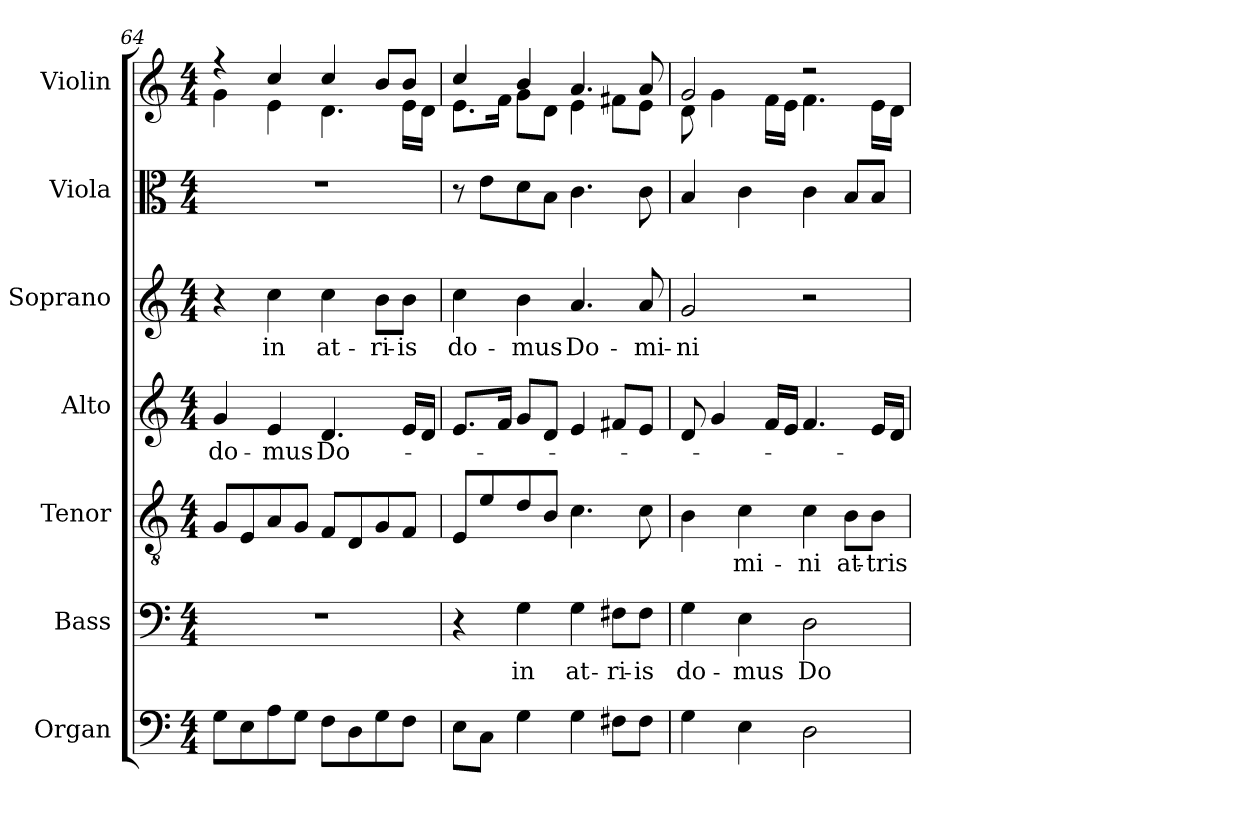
**kern	**kern	**text	**kern	**text	**kern	**text	**kern	**text	**kern	**kern
*part7	*part6	*part6	*part5	*part5	*part4	*part4	*part3	*part3	*part2	*part1
*staff7	*staff6	*staff6	*staff5	*staff5	*staff4	*staff4	*staff3	*staff3	*staff2	*staff1
*I"Organ	*I"Bass	*	*I"Tenor	*	*I"Alto	*	*I"Soprano	*	*I"Viola	*I"Violin
*I'Org.	*I'B.	*	*I'T.	*	*I'A.	*	*I'S.	*	*I'Vla.	*I'Vln.
*clefF4	*clefF4	*	*clefGv2	*	*clefG2	*	*clefG2	*	*clefC3	*clefG2
*k[]	*k[]	*	*k[]	*	*k[]	*	*k[]	*	*k[]	*k[]
*M4/4	*M4/4	*	*M4/4	*	*M4/4	*	*M4/4	*	*M4/4	*M4/4
=64	=64	=64	=64	=64	=64	=64	=64	=64	=64	=64
!	!	!	!	!	!	!LO:LY:b	!	!	!	!
*	*	*	*	*	*	*	*	*	*	*^
8G\L	1r	.	8G/L	.	4g/	do-	4r	.	1r	4r	4g\
8E\	.	.	8E/	.	.	.	.	.	.	.	.
!	!	!	!	!	!	!LO:LY:b	!	!LO:LY:b	!	!	!
8A\	.	.	8A/	.	4e/	-mus	4cc\	in	.	4cc/	4e\
8G\J	.	.	8G/J	.	.	.	.	.	.	.	.
!	!	!	!	!	!	!LO:LY:b	!	!LO:LY:b	!	!	!
8F\L	.	.	8F/L	.	4.d/	Do-	4cc\	at-	.	4cc/	4.d\
8D\	.	.	8D/	.	.	.	.	.	.	.	.
!	!	!	!	!	!	!	!	!LO:LY:b	!	!	!
8G\	.	.	8G/	.	.	.	8b\L	-ri-	.	8b/L	.
!	!	!	!	!	!	!	!	!LO:LY:b	!	!	!
8F\J	.	.	8F/J	.	16e/LL	.	8b\J	-is	.	8b/J	16e\LL
.	.	.	.	.	16d/JJ	.	.	.	.	.	16d\JJ
=65	=65	=65	=65	=65	=65	=65	=65	=65	=65	=65	=65
!	!	!	!	!	!	!	!	!LO:LY:b	!	!	!
8E\L	4r	.	8E/L	.	8.e/L	.	4cc\	do-	8r	4cc/	8.e\L
8C\J	.	.	8e/	.	.	.	.	.	8e\L	.	.
.	.	.	.	.	16f/Jk	.	.	.	.	.	16f\Jk
!	!	!LO:LY:b	!	!	!	!	!	!LO:LY:b	!	!	!
4G\	4G\	in	8d/	.	8g/L	.	4b\	-mus	8d\	4b/	8g\L
.	.	.	8B/J	.	8d/J	.	.	.	8B\J	.	8d\J
!	!	!LO:LY:b	!	!	!	!	!	!LO:LY:b	!	!	!
4G\	4G\	at-	4.c\	.	4e/	.	4.a/	Do-	4.c\	4.a/	4e\
!	!	!LO:LY:b	!	!	!	!	!	!	!	!	!
8F#X\L	8F#X\L	-ri-	.	.	8f#X/L	.	.	.	.	.	8f#X\L
!	!	!LO:LY:b	!	!	!	!	!	!LO:LY:b	!	!	!
8F#\J	8F#\J	-is	8c\	.	8e/J	.	8a/	-mi-	8c\	8a/	8e\J
=66	=66	=66	=66	=66	=66	=66	=66	=66	=66	=66	=66
!	!	!LO:LY:b	!	!	!	!	!	!LO:LY:b	!	!	!
4G\	4G\	do-	4B\	.	8d/	.	2g/	-ni	4B/	2g/	8d\
.	.	.	.	.	4g/	.	.	.	.	.	4g\
!	!	!LO:LY:b	!	!LO:LY:b	!	!	!	!	!	!	!
4E\	4E\	-mus	4c\	-mi-	.	.	.	.	4c\	.	.
.	.	.	.	.	16f/LL	.	.	.	.	.	16f\LL
.	.	.	.	.	16e/JJ	.	.	.	.	.	16e\JJ
!	!	!LO:LY:b	!	!LO:LY:b	!	!	!	!	!	!	!
2D\	2D\	Do	4c\	-ni	4.f/	.	2r	.	4c\	2r	4.f\
!	!	!	!	!LO:LY:b	!	!	!	!	!	!	!
.	.	.	8B\L	at-	.	.	.	.	8B/L	.	.
!	!	!	!	!LO:LY:b	!	!	!	!	!	!	!
.	.	.	8B\J	-tris	16e/LL	.	.	.	8B/J	.	16e\LL
.	.	.	.	.	16d/JJ	.	.	.	.	.	16d\JJ
*	*	*	*	*	*	*	*	*	*	*v	*v
=	=	=	=	=	=	=	=	=	=	=
*-	*-	*-	*-	*-	*-	*-	*-	*-	*-	*-
